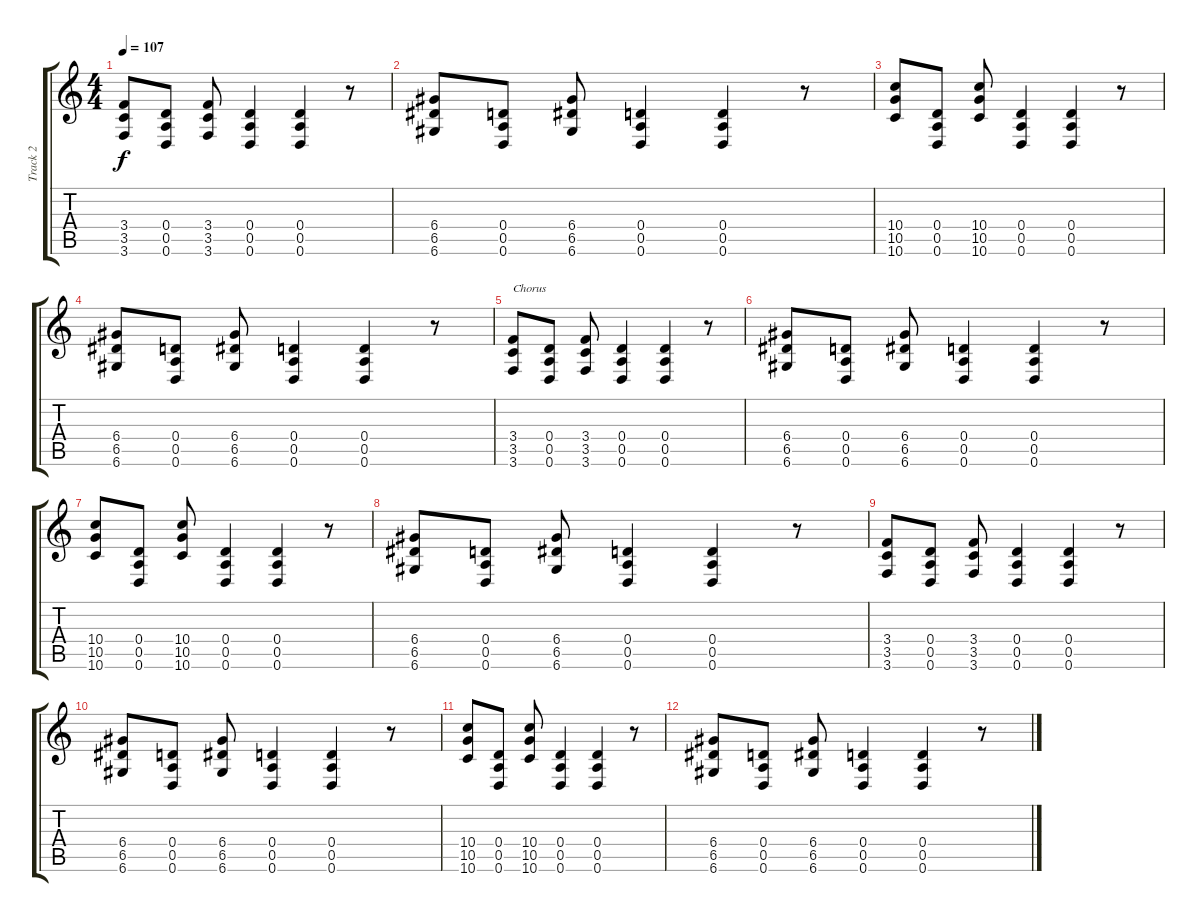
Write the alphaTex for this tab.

\track ("Track 2" "Track 2") {instrument overdrivenguitar}
\staff {score tabs}
\tuning (E4 B3 G3 D3 A2 D2) {hide}
\ts (4 4)
\tempo 107
\clef g2
\ks c
(3.4 3.5 3.6).8{dy f} (0.4 0.5 0.6).8 (3.4 3.5 3.6).8 (0.4 0.5 0.6).4 (0.4 0.5 0.6).4 r.8 |
(6.4 6.5 6.6).8 (0.4 0.5 0.6).8 (6.4 6.5 6.6).8 (0.4 0.5 0.6).4 (0.4 0.5 0.6).4 r.8 |
(10.4 10.5 10.6).8 (0.4 0.5 0.6).8 (10.4 10.5 10.6).8 (0.4 0.5 0.6).4 (0.4 0.5 0.6).4 r.8 |
(6.4 6.5 6.6).8 (0.4 0.5 0.6).8 (6.4 6.5 6.6).8 (0.4 0.5 0.6).4 (0.4 0.5 0.6).4 r.8 |
(3.4 3.5 3.6).8{txt "Chorus"} (0.4 0.5 0.6).8 (3.4 3.5 3.6).8 (0.4 0.5 0.6).4 (0.4 0.5 0.6).4 r.8 |
(6.4 6.5 6.6).8 (0.4 0.5 0.6).8 (6.4 6.5 6.6).8 (0.4 0.5 0.6).4 (0.4 0.5 0.6).4 r.8 |
(10.4 10.5 10.6).8 (0.4 0.5 0.6).8 (10.4 10.5 10.6).8 (0.4 0.5 0.6).4 (0.4 0.5 0.6).4 r.8 |
(6.4 6.5 6.6).8 (0.4 0.5 0.6).8 (6.4 6.5 6.6).8 (0.4 0.5 0.6).4 (0.4 0.5 0.6).4 r.8 |
(3.4 3.5 3.6).8 (0.4 0.5 0.6).8 (3.4 3.5 3.6).8 (0.4 0.5 0.6).4 (0.4 0.5 0.6).4 r.8 |
(6.4 6.5 6.6).8 (0.4 0.5 0.6).8 (6.4 6.5 6.6).8 (0.4 0.5 0.6).4 (0.4 0.5 0.6).4 r.8 |
(10.4 10.5 10.6).8 (0.4 0.5 0.6).8 (10.4 10.5 10.6).8 (0.4 0.5 0.6).4 (0.4 0.5 0.6).4 r.8 |
(6.4 6.5 6.6).8 (0.4 0.5 0.6).8 (6.4 6.5 6.6).8 (0.4 0.5 0.6).4 (0.4 0.5 0.6).4 r.8
